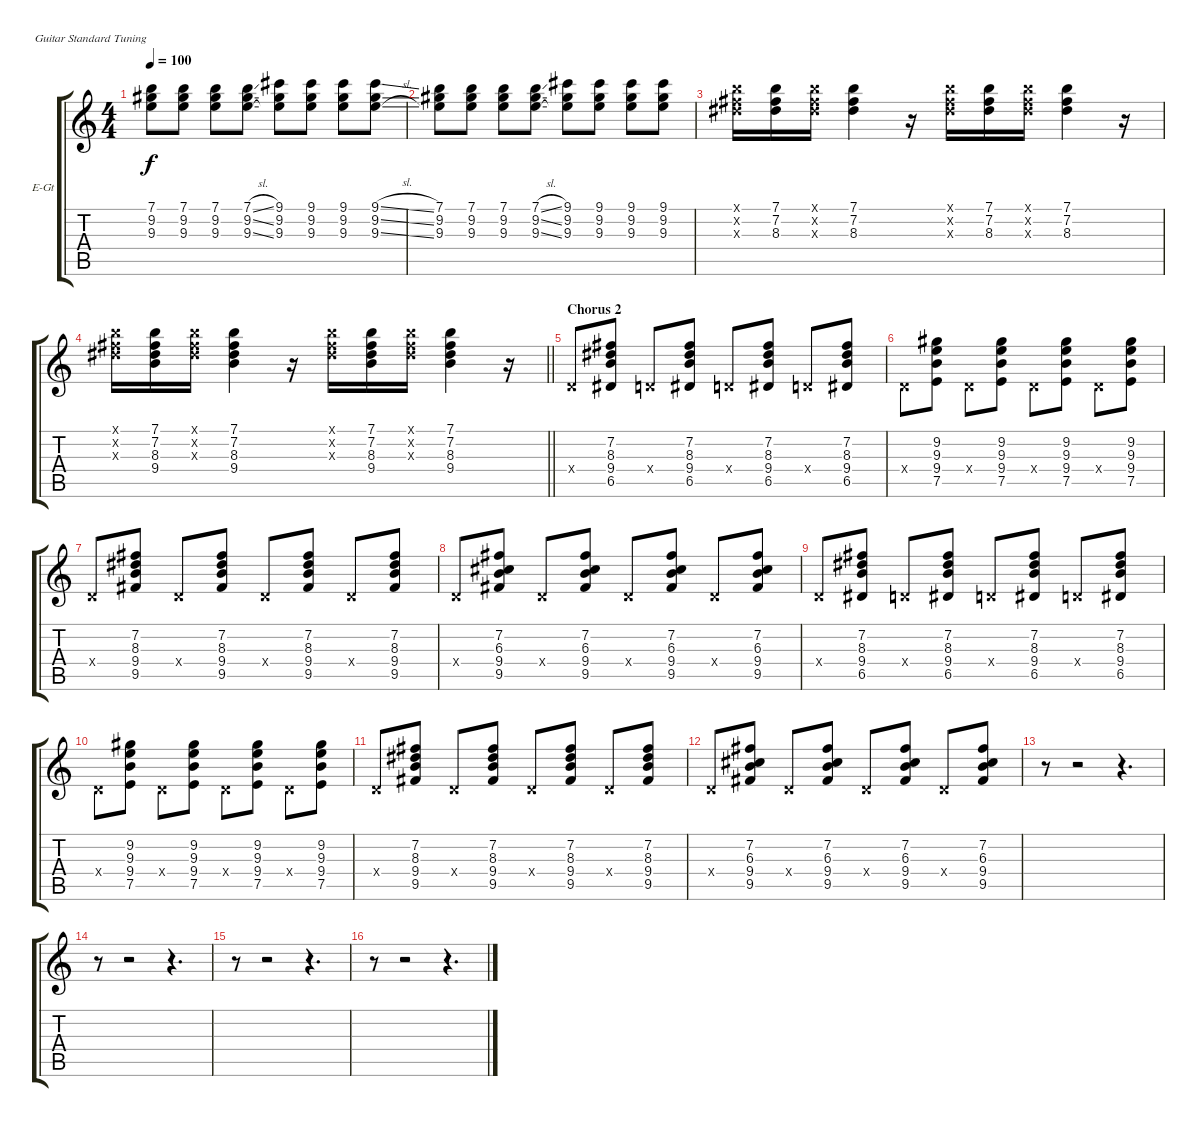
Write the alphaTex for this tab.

\bracketExtendMode groupsimilarinstruments
\firstSystemTrackNameOrientation horizontal
\otherSystemsTrackNameOrientation horizontal
\track ("Albert Hammond Jr. (Clean)" "E-Gt") {instrument electricguitarclean}
\staff {score tabs}
\tuning (E4 B3 G3 D3 A2 E2)
\ts (4 4)
\tempo 100
\clef g2
\ks c
(7.1 9.2 9.3).8{dy f} (7.1 9.2 9.3).8 (7.1 9.2 9.3).8 (7.1{sl} 9.2{sl} 9.3{sl}).8 (9.1 9.2 9.3).8 (9.1 9.2 9.3).8 (9.1 9.2 9.3).8 (9.1{sl} 9.2{sl} 9.3{sl}).8 |
(7.1 9.2 9.3).8 (7.1 9.2 9.3).8 (7.1 9.2 9.3).8 (7.1{sl} 9.2{sl} 9.3{sl}).8 (9.1 9.2 9.3).8 (9.1 9.2 9.3).8 (9.1 9.2 9.3).8 (9.1 9.2 9.3).8 |
(7.1{x} 7.2{x} 8.3{x}).16 (7.1 7.2 8.3).16 (7.1{x} 7.2{x} 8.3{x}).16 (7.1 7.2 8.3).4 r.16 (7.1{x} 7.2{x} 8.3{x}).16 (7.1 7.2 8.3).16 (7.1{x} 7.2{x} 8.3{x}).16 (7.1 7.2 8.3).4 r.16 |
\barLineRight lightlight
(7.1{x} 7.2{x} 8.3{x}).16 (7.1 7.2 8.3 9.4).16 (7.1{x} 7.2{x} 8.3{x}).16 (7.1 7.2 8.3 9.4).4 r.16 (7.1{x} 7.2{x} 8.3{x}).16 (7.1 7.2 8.3 9.4).16 (7.1{x} 7.2{x} 8.3{x}).16 (7.1 7.2 8.3 9.4).4 r.16 |
\section ("" "Chorus 2")
0.4{x}.8 (7.2 8.3 9.4 6.5).8 0.4{x}.8 (7.2 8.3 9.4 6.5).8 0.4{x}.8 (7.2 8.3 9.4 6.5).8 0.4{x}.8 (7.2 8.3 9.4 6.5).8 |
0.4{x}.8 (9.2 9.3 9.4 7.5).8 0.4{x}.8 (9.2 9.3 9.4 7.5).8 0.4{x}.8 (9.2 9.3 9.4 7.5).8 0.4{x}.8 (9.2 9.3 9.4 7.5).8 |
0.4{x}.8 (7.2 8.3 9.4 9.5).8 0.4{x}.8 (7.2 8.3 9.4 9.5).8 0.4{x}.8 (7.2 8.3 9.4 9.5).8 0.4{x}.8 (7.2 8.3 9.4 9.5).8 |
0.4{x}.8 (7.2 6.3 9.4 9.5).8 0.4{x}.8 (7.2 6.3 9.4 9.5).8 0.4{x}.8 (7.2 6.3 9.4 9.5).8 0.4{x}.8 (7.2 6.3 9.4 9.5).8 |
0.4{x}.8 (7.2 8.3 9.4 6.5).8 0.4{x}.8 (7.2 8.3 9.4 6.5).8 0.4{x}.8 (7.2 8.3 9.4 6.5).8 0.4{x}.8 (7.2 8.3 9.4 6.5).8 |
0.4{x}.8 (9.2 9.3 9.4 7.5).8 0.4{x}.8 (9.2 9.3 9.4 7.5).8 0.4{x}.8 (9.2 9.3 9.4 7.5).8 0.4{x}.8 (9.2 9.3 9.4 7.5).8 |
0.4{x}.8 (7.2 8.3 9.4 9.5).8 0.4{x}.8 (7.2 8.3 9.4 9.5).8 0.4{x}.8 (7.2 8.3 9.4 9.5).8 0.4{x}.8 (7.2 8.3 9.4 9.5).8 |
0.4{x}.8 (7.2 6.3 9.4 9.5).8 0.4{x}.8 (7.2 6.3 9.4 9.5).8 0.4{x}.8 (7.2 6.3 9.4 9.5).8 0.4{x}.8 (7.2 6.3 9.4 9.5).8 |
r.8 r.2 r.4{d} |
r.8 r.2 r.4{d} |
r.8 r.2 r.4{d} |
r.8 r.2 r.4{d}
